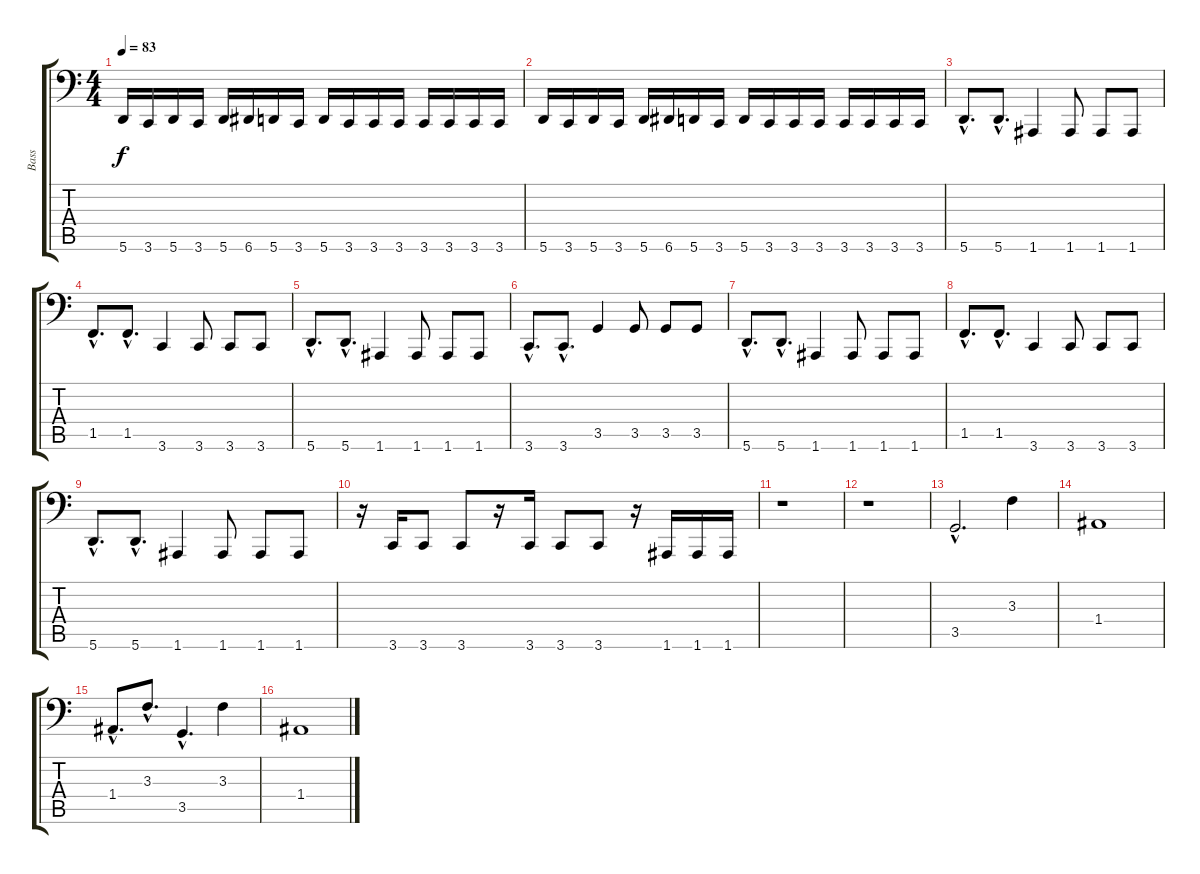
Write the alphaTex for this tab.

\track ("Bass" "Bass") {instrument electricbassfinger}
\staff {score tabs}
\tuning (C3 G2 D2 A1 E1 A0) {hide}
\ts (4 4)
\tempo 83
\clef f4
\ks c
5.6.16{dy f} 3.6.16 5.6.16 3.6.16 5.6.16 6.6.16 5.6.16 3.6.16 5.6.16 3.6.16 3.6.16 3.6.16 3.6.16 3.6.16 3.6.16 3.6.16 |
5.6.16 3.6.16 5.6.16 3.6.16 5.6.16 6.6.16 5.6.16 3.6.16 5.6.16 3.6.16 3.6.16 3.6.16 3.6.16 3.6.16 3.6.16 3.6.16 |
5.6{hac}.8{d} 5.6{hac}.8{d} 1.6.4 1.6.8 1.6.8 1.6.8 |
1.5{hac}.8{d} 1.5{hac}.8{d} 3.6.4 3.6.8 3.6.8 3.6.8 |
5.6{hac}.8{d} 5.6{hac}.8{d} 1.6.4 1.6.8 1.6.8 1.6.8 |
3.6{hac}.8{d} 3.6{hac}.8{d} 3.5.4 3.5.8 3.5.8 3.5.8 |
5.6{hac}.8{d} 5.6{hac}.8{d} 1.6.4 1.6.8 1.6.8 1.6.8 |
1.5{hac}.8{d} 1.5{hac}.8{d} 3.6.4 3.6.8 3.6.8 3.6.8 |
5.6{hac}.8{d} 5.6{hac}.8{d} 1.6.4 1.6.8 1.6.8 1.6.8 |
r.16 3.6.16 3.6.8 3.6.8 r.16 3.6.16 3.6.8 3.6.8 r.16 1.6.16 1.6.16 1.6.16 |
r.1 |
r.1 |
3.5{hac}.2{d} 3.3.4 |
1.4.1 |
1.4{hac}.8{d} 3.3{hac}.8{d} 3.5{hac}.4{d} 3.3.4 |
1.4.1
